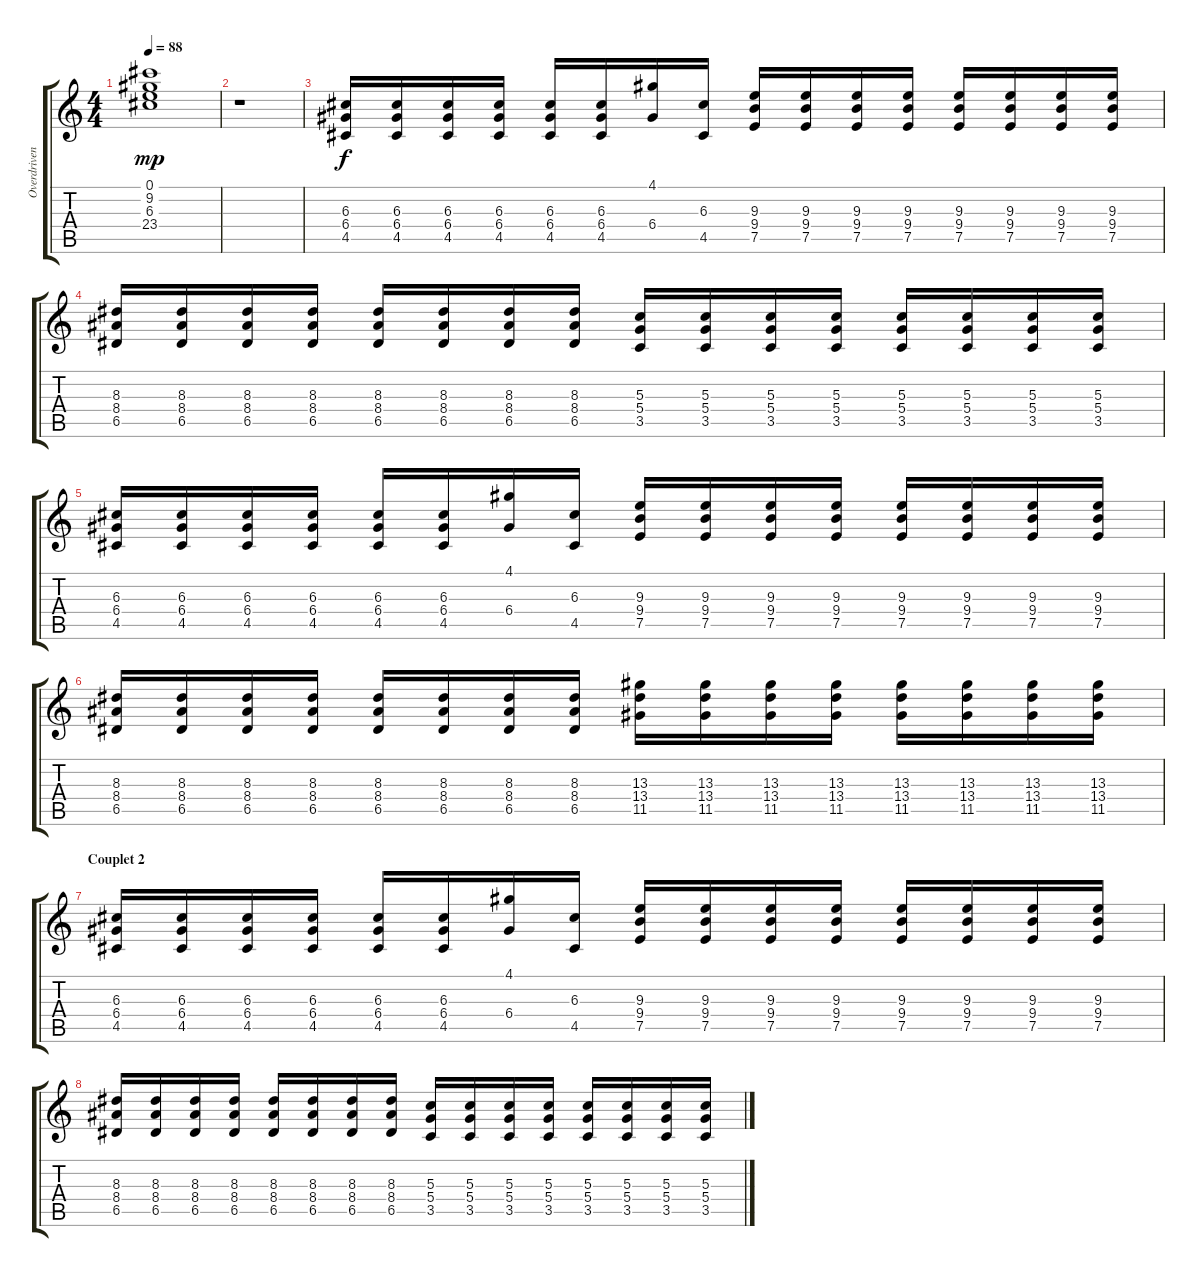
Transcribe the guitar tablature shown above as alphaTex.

\track ("Overdriven guitar - Leny" "Overdriven") {instrument overdrivenguitar}
\staff {score tabs}
\tuning (E4 B3 G3 D3 A2 E2) {hide}
\ts (4 4)
\tempo 88
\clef g2
\ks c
(0.1 9.2 6.3 23.4).1{dy mp volume 4} |
r.1 |
(6.3 6.4 4.5).16{dy f volume 11} (6.3 6.4 4.5).16 (6.3 6.4 4.5).16 (6.3 6.4 4.5).16 (6.3 6.4 4.5).16 (6.3 6.4 4.5).16 (4.1 6.4).16 (6.3 4.5).16 (9.3 9.4 7.5).16 (9.3 9.4 7.5).16 (9.3 9.4 7.5).16 (9.3 9.4 7.5).16 (9.3 9.4 7.5).16 (9.3 9.4 7.5).16 (9.3 9.4 7.5).16 (9.3 9.4 7.5).16 |
(8.3 8.4 6.5).16 (8.3 8.4 6.5).16 (8.3 8.4 6.5).16 (8.3 8.4 6.5).16 (8.3 8.4 6.5).16 (8.3 8.4 6.5).16 (8.3 8.4 6.5).16 (8.3 8.4 6.5).16 (5.3 5.4 3.5).16 (5.3 5.4 3.5).16 (5.3 5.4 3.5).16 (5.3 5.4 3.5).16 (5.3 5.4 3.5).16 (5.3 5.4 3.5).16 (5.3 5.4 3.5).16 (5.3 5.4 3.5).16 |
(6.3 6.4 4.5).16 (6.3 6.4 4.5).16 (6.3 6.4 4.5).16 (6.3 6.4 4.5).16 (6.3 6.4 4.5).16 (6.3 6.4 4.5).16 (4.1 6.4).16 (6.3 4.5).16 (9.3 9.4 7.5).16 (9.3 9.4 7.5).16 (9.3 9.4 7.5).16 (9.3 9.4 7.5).16 (9.3 9.4 7.5).16 (9.3 9.4 7.5).16 (9.3 9.4 7.5).16 (9.3 9.4 7.5).16 |
(8.3 8.4 6.5).16 (8.3 8.4 6.5).16 (8.3 8.4 6.5).16 (8.3 8.4 6.5).16 (8.3 8.4 6.5).16 (8.3 8.4 6.5).16 (8.3 8.4 6.5).16 (8.3 8.4 6.5).16 (13.3 13.4 11.5).16 (13.3 13.4 11.5).16 (13.3 13.4 11.5).16 (13.3 13.4 11.5).16 (13.3 13.4 11.5).16 (13.3 13.4 11.5).16 (13.3 13.4 11.5).16 (13.3 13.4 11.5).16 |
\section ("" "Couplet 2")
(6.3 6.4 4.5).16 (6.3 6.4 4.5).16 (6.3 6.4 4.5).16 (6.3 6.4 4.5).16 (6.3 6.4 4.5).16 (6.3 6.4 4.5).16 (4.1 6.4).16 (6.3 4.5).16 (9.3 9.4 7.5).16 (9.3 9.4 7.5).16 (9.3 9.4 7.5).16 (9.3 9.4 7.5).16 (9.3 9.4 7.5).16 (9.3 9.4 7.5).16 (9.3 9.4 7.5).16 (9.3 9.4 7.5).16 |
(8.3 8.4 6.5).16 (8.3 8.4 6.5).16 (8.3 8.4 6.5).16 (8.3 8.4 6.5).16 (8.3 8.4 6.5).16 (8.3 8.4 6.5).16 (8.3 8.4 6.5).16 (8.3 8.4 6.5).16 (5.3 5.4 3.5).16 (5.3 5.4 3.5).16 (5.3 5.4 3.5).16 (5.3 5.4 3.5).16 (5.3 5.4 3.5).16 (5.3 5.4 3.5).16 (5.3 5.4 3.5).16 (5.3 5.4 3.5).16
